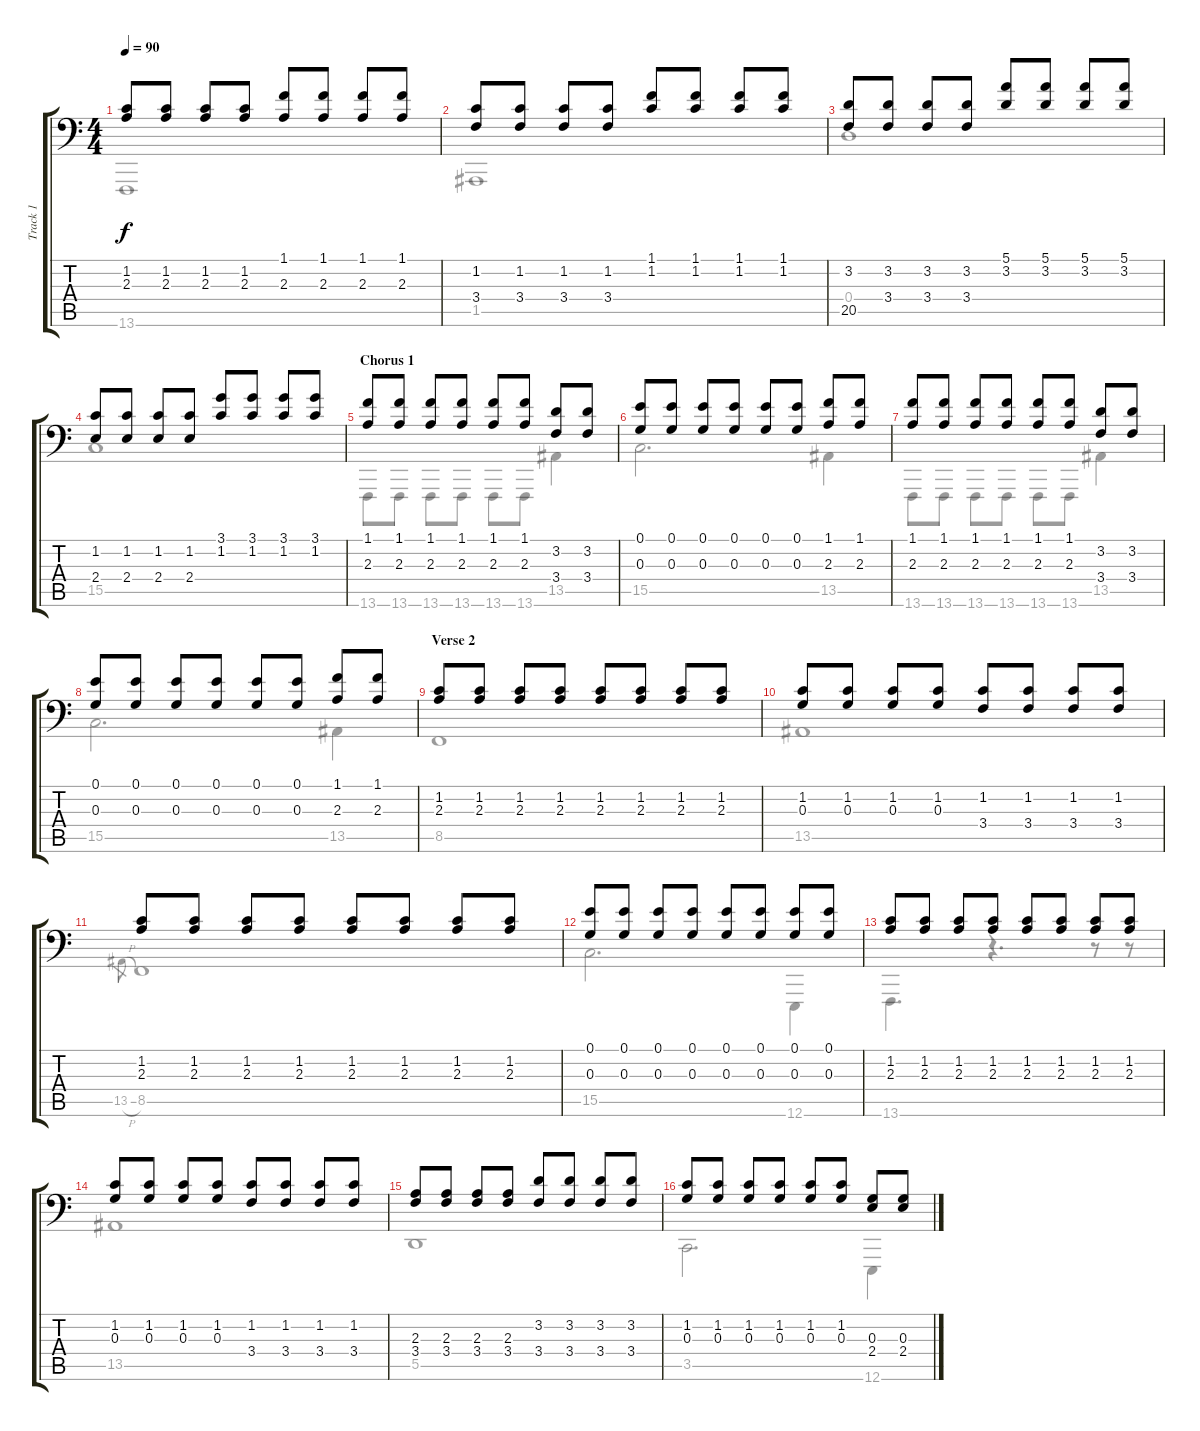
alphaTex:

\track ("Track 1" "Track 1") {instrument acousticgrandpiano}
\staff {score tabs}
\tuning (E4 B3 G3 D3 A1 E0) {hide}
\voice
\ts (4 4)
\tempo 90
\clef f4
\ks c
(1.2 2.3).8{dy f} (1.2 2.3).8 (1.2 2.3).8 (1.2 2.3).8 (1.1 2.3).8 (1.1 2.3).8 (1.1 2.3).8 (1.1 2.3).8 |
(1.2 3.4).8 (1.2 3.4).8 (1.2 3.4).8 (1.2 3.4).8 (1.1 1.2).8 (1.1 1.2).8 (1.1 1.2).8 (1.1 1.2).8 |
(3.2 20.5).8 (3.2 3.4).8 (3.2 3.4).8 (3.2 3.4).8 (5.1 3.2).8 (5.1 3.2).8 (5.1 3.2).8 (5.1 3.2).8 |
(1.2 2.4).8 (1.2 2.4).8 (1.2 2.4).8 (1.2 2.4).8 (3.1 1.2).8 (3.1 1.2).8 (3.1 1.2).8 (3.1 1.2).8 |
\section ("" "Chorus 1")
(1.1 2.3).8 (1.1 2.3).8 (1.1 2.3).8 (1.1 2.3).8 (1.1 2.3).8 (1.1 2.3).8 (3.2 3.4).8 (3.2 3.4).8 |
(0.1 0.3).8 (0.1 0.3).8 (0.1 0.3).8 (0.1 0.3).8 (0.1 0.3).8 (0.1 0.3).8 (1.1 2.3).8 (1.1 2.3).8 |
(1.1 2.3).8 (1.1 2.3).8 (1.1 2.3).8 (1.1 2.3).8 (1.1 2.3).8 (1.1 2.3).8 (3.2 3.4).8 (3.2 3.4).8 |
(0.1 0.3).8 (0.1 0.3).8 (0.1 0.3).8 (0.1 0.3).8 (0.1 0.3).8 (0.1 0.3).8 (1.1 2.3).8 (1.1 2.3).8 |
\section ("" "Verse 2")
(1.2 2.3).8 (1.2 2.3).8 (1.2 2.3).8 (1.2 2.3).8 (1.2 2.3).8 (1.2 2.3).8 (1.2 2.3).8 (1.2 2.3).8 |
(1.2 0.3).8 (1.2 0.3).8 (1.2 0.3).8 (1.2 0.3).8 (1.2 3.4).8 (1.2 3.4).8 (1.2 3.4).8 (1.2 3.4).8 |
(1.2 2.3).8 (1.2 2.3).8 (1.2 2.3).8 (1.2 2.3).8 (1.2 2.3).8 (1.2 2.3).8 (1.2 2.3).8 (1.2 2.3).8 |
(0.1 0.3).8 (0.1 0.3).8 (0.1 0.3).8 (0.1 0.3).8 (0.1 0.3).8 (0.1 0.3).8 (0.1 0.3).8 (0.1 0.3).8 |
(1.2 2.3).8 (1.2 2.3).8 (1.2 2.3).8 (1.2 2.3).8 (1.2 2.3).8 (1.2 2.3).8 (1.2 2.3).8 (1.2 2.3).8 |
(1.2 0.3).8 (1.2 0.3).8 (1.2 0.3).8 (1.2 0.3).8 (1.2 3.4).8 (1.2 3.4).8 (1.2 3.4).8 (1.2 3.4).8 |
(2.3 3.4).8 (2.3 3.4).8 (2.3 3.4).8 (2.3 3.4).8 (3.2 3.4).8 (3.2 3.4).8 (3.2 3.4).8 (3.2 3.4).8 |
(1.2 0.3).8 (1.2 0.3).8 (1.2 0.3).8 (1.2 0.3).8 (1.2 0.3).8 (1.2 0.3).8 (0.3 2.4).8 (0.3 2.4).8
\voice
\clef f4
\ottava regular
\simile none
\ks c
13.6.1{dy f} |
1.5.1 |
0.4.1 |
15.5.1 |
13.6.8 13.6.8 13.6.8 13.6.8 13.6.8 13.6.8 13.5.4 |
15.5.2{d} 13.5.4 |
13.6.8 13.6.8 13.6.8 13.6.8 13.6.8 13.6.8 13.5.4 |
15.5.2{d} 13.5.4 |
8.5.1 |
13.5.1 |
13.5{h}.8{gr} 8.5.1 |
15.5.2{d} 12.6.4 |
13.6.4{d} r.4{d} r.8 r.8 |
13.5.1 |
5.5.1 |
3.5.2{d} 12.6.4
